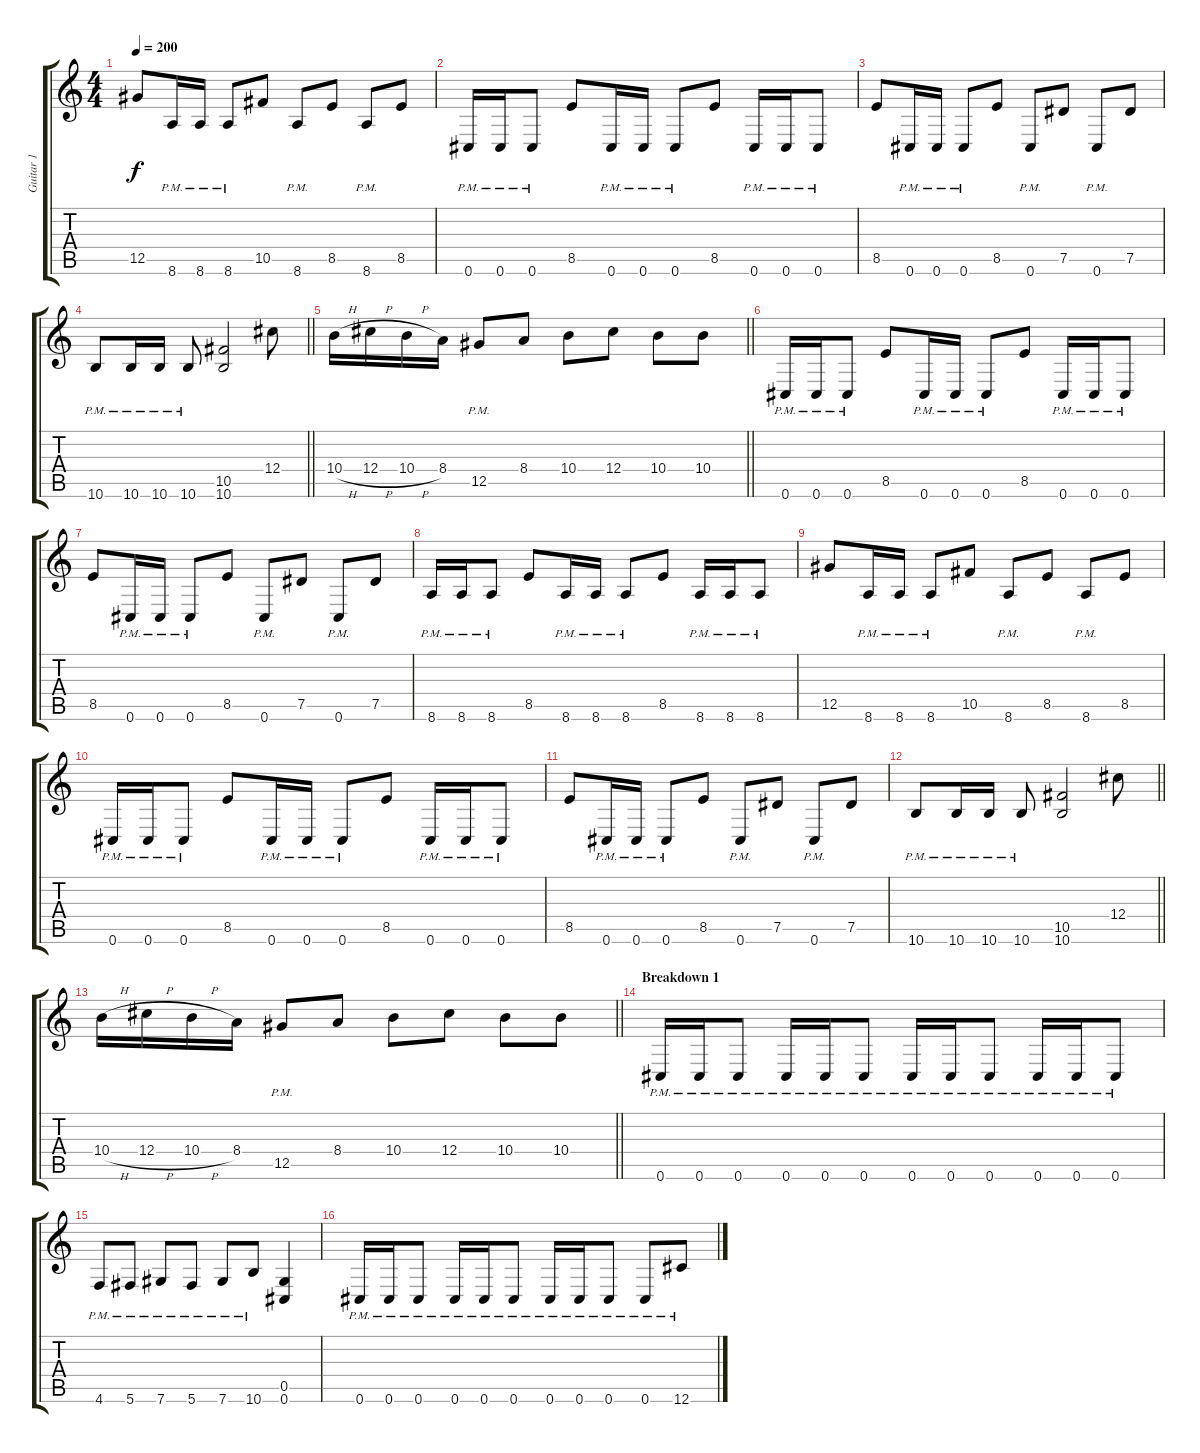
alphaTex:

\track ("Guitar 1" "Guitar 1") {instrument distortionguitar}
\staff {score tabs}
\tuning (Eb4 Bb3 Gb3 Db3 Ab2 Db2) {hide}
\ts (4 4)
\tempo 200
\clef g2
\ks c
12.5.8{dy f} 8.6{pm}.16 8.6{pm}.16 8.6{pm}.8 10.5.8 8.6{pm}.8 8.5.8 8.6{pm}.8 8.5.8 |
0.6{pm}.16 0.6{pm}.16 0.6{pm}.8 8.5.8 0.6{pm}.16 0.6{pm}.16 0.6{pm}.8 8.5.8 0.6{pm}.16 0.6{pm}.16 0.6{pm}.8 |
8.5.8 0.6{pm}.16 0.6{pm}.16 0.6{pm}.8 8.5.8 0.6{pm}.8 7.5.8 0.6{pm}.8 7.5.8 |
\barLineRight lightlight
10.6{pm}.8 10.6{pm}.16 10.6{pm}.16 10.6{pm}.8 (10.5 10.6).2 12.4.8 |
\barLineRight lightlight
10.4{h}.16 12.4{h}.16 10.4{h}.16 8.4.16 12.5{pm}.8 8.4.8 10.4.8 12.4.8 10.4.8 10.4.8 |
0.6{pm}.16 0.6{pm}.16 0.6{pm}.8 8.5.8 0.6{pm}.16 0.6{pm}.16 0.6{pm}.8 8.5.8 0.6{pm}.16 0.6{pm}.16 0.6{pm}.8 |
8.5.8 0.6{pm}.16 0.6{pm}.16 0.6{pm}.8 8.5.8 0.6{pm}.8 7.5.8 0.6{pm}.8 7.5.8 |
8.6{pm}.16 8.6{pm}.16 8.6{pm}.8 8.5.8 8.6{pm}.16 8.6{pm}.16 8.6{pm}.8 8.5.8 8.6{pm}.16 8.6{pm}.16 8.6{pm}.8 |
12.5.8 8.6{pm}.16 8.6{pm}.16 8.6{pm}.8 10.5.8 8.6{pm}.8 8.5.8 8.6{pm}.8 8.5.8 |
0.6{pm}.16 0.6{pm}.16 0.6{pm}.8 8.5.8 0.6{pm}.16 0.6{pm}.16 0.6{pm}.8 8.5.8 0.6{pm}.16 0.6{pm}.16 0.6{pm}.8 |
8.5.8 0.6{pm}.16 0.6{pm}.16 0.6{pm}.8 8.5.8 0.6{pm}.8 7.5.8 0.6{pm}.8 7.5.8 |
\barLineRight lightlight
10.6{pm}.8 10.6{pm}.16 10.6{pm}.16 10.6{pm}.8 (10.5 10.6).2 12.4.8 |
\barLineRight lightlight
10.4{h}.16 12.4{h}.16 10.4{h}.16 8.4.16 12.5{pm}.8 8.4.8 10.4.8 12.4.8 10.4.8 10.4.8 |
\section ("" "Breakdown 1")
0.6{pm}.16 0.6{pm}.16 0.6{pm}.8 0.6{pm}.16 0.6{pm}.16 0.6{pm}.8 0.6{pm}.16 0.6{pm}.16 0.6{pm}.8 0.6{pm}.16 0.6{pm}.16 0.6{pm}.8 |
4.6{pm}.8 5.6{pm}.8 7.6{pm}.8 5.6{pm}.8 7.6{pm}.8 10.6{pm}.8 (0.5 0.6).4 |
0.6{pm}.16 0.6{pm}.16 0.6{pm}.8 0.6{pm}.16 0.6{pm}.16 0.6{pm}.8 0.6{pm}.16 0.6{pm}.16 0.6{pm}.8 0.6{pm}.8 12.6{pm}.8
